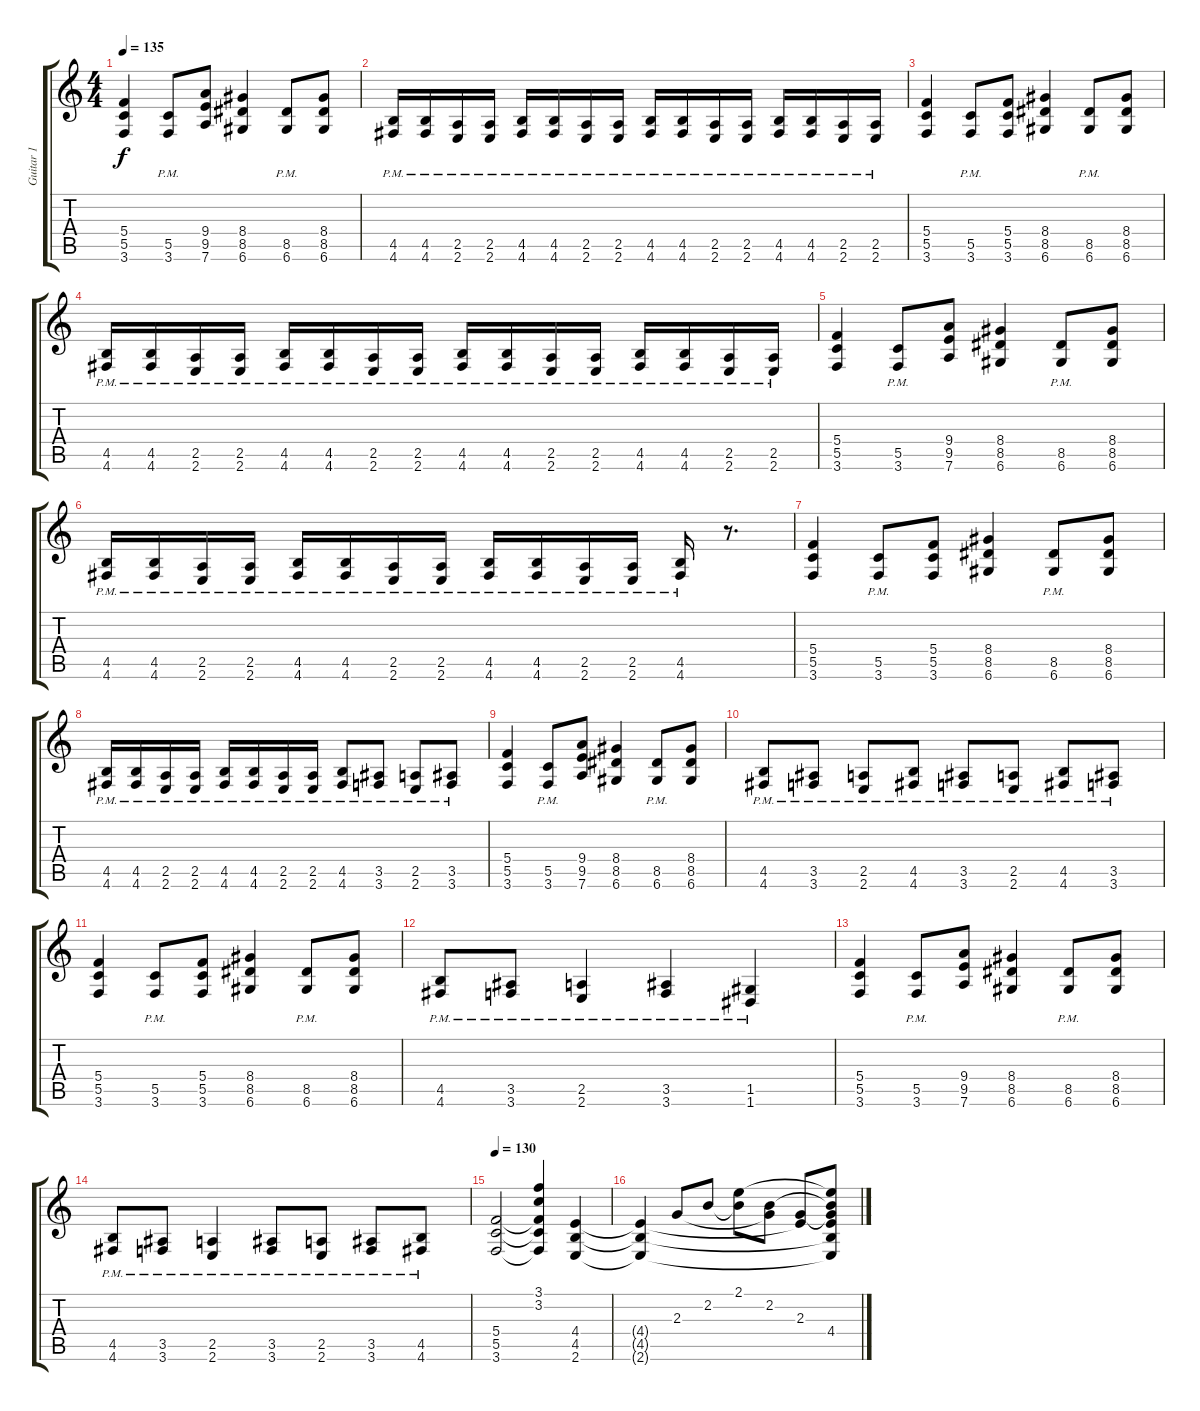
\track ("Guitar 1" "Guitar 1") {instrument distortionguitar}
\staff {score tabs}
\tuning (D4 A3 F3 C3 G2 D2) {hide}
\ts (4 4)
\tempo 135
\clef g2
\ks c
(5.4 5.5 3.6).4{dy f} (5.5{pm} 3.6{pm}).8 (9.4 9.5 7.6).8 (8.4 8.5 6.6).4 (8.5{pm} 6.6{pm}).8 (8.4 8.5 6.6).8 |
(4.5{pm} 4.6{pm}).16 (4.5{pm} 4.6{pm}).16 (2.5{pm} 2.6{pm}).16 (2.5{pm} 2.6{pm}).16 (4.5{pm} 4.6{pm}).16 (4.5{pm} 4.6{pm}).16 (2.5{pm} 2.6{pm}).16 (2.5{pm} 2.6{pm}).16 (4.5{pm} 4.6{pm}).16 (4.5{pm} 4.6{pm}).16 (2.5{pm} 2.6{pm}).16 (2.5{pm} 2.6{pm}).16 (4.5{pm} 4.6{pm}).16 (4.5{pm} 4.6{pm}).16 (2.5{pm} 2.6{pm}).16 (2.5{pm} 2.6{pm}).16 |
(5.4 5.5 3.6).4 (5.5{pm} 3.6{pm}).8 (5.4 5.5 3.6).8 (8.4 8.5 6.6).4 (8.5{pm} 6.6{pm}).8 (8.4 8.5 6.6).8 |
(4.5{pm} 4.6{pm}).16 (4.5{pm} 4.6{pm}).16 (2.5{pm} 2.6{pm}).16 (2.5{pm} 2.6{pm}).16 (4.5{pm} 4.6{pm}).16 (4.5{pm} 4.6{pm}).16 (2.5{pm} 2.6{pm}).16 (2.5{pm} 2.6{pm}).16 (4.5{pm} 4.6{pm}).16 (4.5{pm} 4.6{pm}).16 (2.5{pm} 2.6{pm}).16 (2.5{pm} 2.6{pm}).16 (4.5{pm} 4.6{pm}).16 (4.5{pm} 4.6{pm}).16 (2.5{pm} 2.6{pm}).16 (2.5{pm} 2.6{pm}).16 |
(5.4 5.5 3.6).4 (5.5{pm} 3.6{pm}).8 (9.4 9.5 7.6).8 (8.4 8.5 6.6).4 (8.5{pm} 6.6{pm}).8 (8.4 8.5 6.6).8 |
(4.5{pm} 4.6{pm}).16 (4.5{pm} 4.6{pm}).16 (2.5{pm} 2.6{pm}).16 (2.5{pm} 2.6{pm}).16 (4.5{pm} 4.6{pm}).16 (4.5{pm} 4.6{pm}).16 (2.5{pm} 2.6{pm}).16 (2.5{pm} 2.6{pm}).16 (4.5{pm} 4.6{pm}).16 (4.5{pm} 4.6{pm}).16 (2.5{pm} 2.6{pm}).16 (2.5{pm} 2.6{pm}).16 (4.5{pm} 4.6{pm}).16 r.8{d} |
(5.4 5.5 3.6).4 (5.5{pm} 3.6{pm}).8 (5.4 5.5 3.6).8 (8.4 8.5 6.6).4 (8.5{pm} 6.6{pm}).8 (8.4 8.5 6.6).8 |
(4.5{pm} 4.6{pm}).16 (4.5{pm} 4.6{pm}).16 (2.5{pm} 2.6{pm}).16 (2.5{pm} 2.6{pm}).16 (4.5{pm} 4.6{pm}).16 (4.5{pm} 4.6{pm}).16 (2.5{pm} 2.6{pm}).16 (2.5{pm} 2.6{pm}).16 (4.5{pm} 4.6{pm}).8 (3.5{pm} 3.6{pm}).8 (2.5{pm} 2.6{pm}).8 (3.5{pm} 3.6{pm}).8 |
(5.4 5.5 3.6).4 (5.5{pm} 3.6{pm}).8 (9.4 9.5 7.6).8 (8.4 8.5 6.6).4 (8.5{pm} 6.6{pm}).8 (8.4 8.5 6.6).8 |
(4.5{pm} 4.6{pm}).8 (3.5{pm} 3.6{pm}).8 (2.5{pm} 2.6{pm}).8 (4.5{pm} 4.6{pm}).8 (3.5{pm} 3.6{pm}).8 (2.5{pm} 2.6{pm}).8 (4.5{pm} 4.6{pm}).8 (3.5{pm} 3.6{pm}).8 |
(5.4 5.5 3.6).4 (5.5{pm} 3.6{pm}).8 (5.4 5.5 3.6).8 (8.4 8.5 6.6).4 (8.5{pm} 6.6{pm}).8 (8.4 8.5 6.6).8 |
(4.5{pm} 4.6{pm}).8 (3.5{pm} 3.6{pm}).8 (2.5{pm} 2.6{pm}).4 (3.5{pm} 3.6{pm}).4 (1.5{pm} 1.6{pm}).4 |
(5.4 5.5 3.6).4 (5.5{pm} 3.6{pm}).8 (9.4 9.5 7.6).8 (8.4 8.5 6.6).4 (8.5{pm} 6.6{pm}).8 (8.4 8.5 6.6).8 |
(4.5{pm} 4.6{pm}).8 (3.5{pm} 3.6{pm}).8 (2.5{pm} 2.6{pm}).4 (3.5{pm} 3.6{pm}).8 (2.5{pm} 2.6{pm}).8 (3.5{pm} 3.6{pm}).8 (4.5{pm} 4.6{pm}).8 |
\tempo 130
(5.4 5.5 3.6).2 (3.1 3.2 5.4{t} 5.5{t} 3.6{t}).4 (4.4 4.5 2.6).4 |
(4.4{t} 4.5{t} 2.6{t}).4 2.3.8 2.2.8 (2.1 2.2{t}).8 (2.2 2.3{t}).8 (2.3 4.4{t}).8 (2.1{t} 2.2{t} 2.3{t} 4.4 4.5{t} 2.6{t}).8
